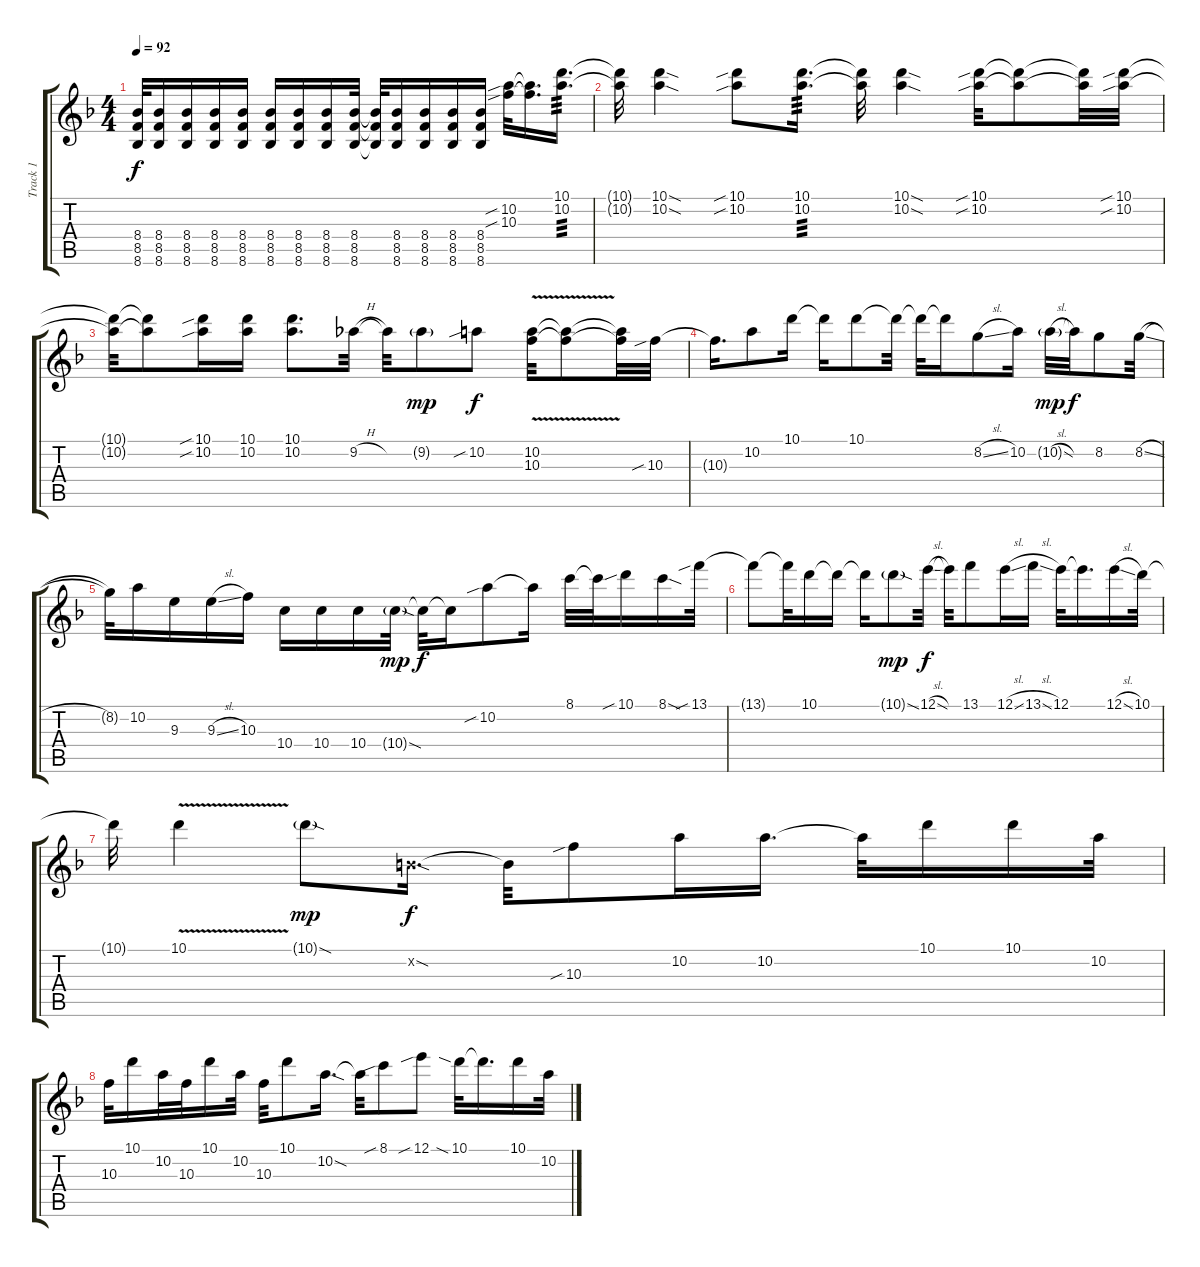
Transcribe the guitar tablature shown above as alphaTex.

\track ("Track 1" "Track 1") {instrument distortionguitar}
\staff {score tabs}
\tuning (E4 B3 G3 D3 A2 D2) {hide}
\ts (4 4)
\tempo 92
\clef g2
\ks f
(8.4{t} 8.5{t} 8.6{t}).32{dy f} (8.4 8.5 8.6).16 (8.4 8.5 8.6).16 (8.4 8.5 8.6).16 (8.4 8.5 8.6).16 (8.4 8.5 8.6).16 (8.4 8.5 8.6).16 (8.4 8.5 8.6).16 (8.4 8.5 8.6).32 (8.4{t} 8.5{t} 8.6{t}).32 (8.4 8.5 8.6).16 (8.4 8.5 8.6).16 (8.4 8.5 8.6).16 (8.4 8.5 8.6).16 (10.2{sib} 10.3{sib}).32 (10.2{t} 10.3{t}).16{d} (10.1 10.2).16{d tp 3} |
(10.1{t} 10.2{t}).32 (10.1{sod} 10.2{sod}).4 (10.1{sib} 10.2{sib}).8 (10.1 10.2).16{d tp 3} (10.1{t} 10.2{t}).32 (10.1{sod} 10.2{sod}).4 (10.1{sib} 10.2{sib}).32 (10.1{t} 10.2{t}).8 (10.1{t} 10.2{t}).32 (10.1{sib} 10.2{sib}).32 |
(10.1{t} 10.2{t}).32 (10.1{t} 10.2{t}).8 (10.1{sib} 10.2{sib}).16 (10.1 10.2).16 (10.1 10.2).8{d} 9.2{h}.32 9.2{t}.32 9.2{g}.8{dy mp} 10.2{sib}.8{dy f} (10.2{v} 10.3).32 (10.2{t} 10.3{t}).8 (10.2{t} 10.3{t}).32 10.3{sib}.32 |
10.3{t}.16{d} 10.2.8 10.1.16 10.1{t}.16 10.1.8 10.1{t}.32 10.1{t}.32 10.1{t}.16 8.2{sl}.8 10.2.16 10.2{sl g}.32{dy mp} 10.2{t}.32{dy f} 8.2.8 8.2{sl}.32 |
8.2{t}.32 10.2.16 9.3.16 9.3{sl}.16 10.3.16 10.4.16 10.4.16 10.4.16 10.4{sod g}.32{dy mp} 10.4{t}.32{dy f} 10.4{t}.16 10.2{sib}.8 10.2{t}.16 8.1.32 8.1{t}.32 10.1{sib}.16 8.1{sod}.16 13.1{sib}.32 |
13.1{t}.8 13.1{t}.32 10.1.16 10.1{t}.16 10.1{t}.16 10.1{sod g}.8{dy mp} 12.1{sl}.32{dy f} 12.1{t}.32 13.1.8 12.1{sl}.16 13.1{sl}.16 12.1.32 12.1{t}.16{d} 12.1{sl}.16 10.1.32 |
10.1{t}.32 10.1{v}.4 10.1{sod g}.8{dy mp} 0.2{sod x}.16{d dy f} 0.2{t}.32 10.3{sib}.8 10.2.16 10.2.16{d} 10.2{t}.32 10.1.16 10.1.16 10.2.32 |
10.3.32 10.1.16 10.2.32 10.3.32 10.1.16 10.2.32 10.3.32 10.1.8 10.2{sod}.16{d} 10.2{t}.32 8.1{sib}.8 12.1{sib}.8 10.1{sia}.32 10.1{t}.16{d} 10.1.16 10.2.32
